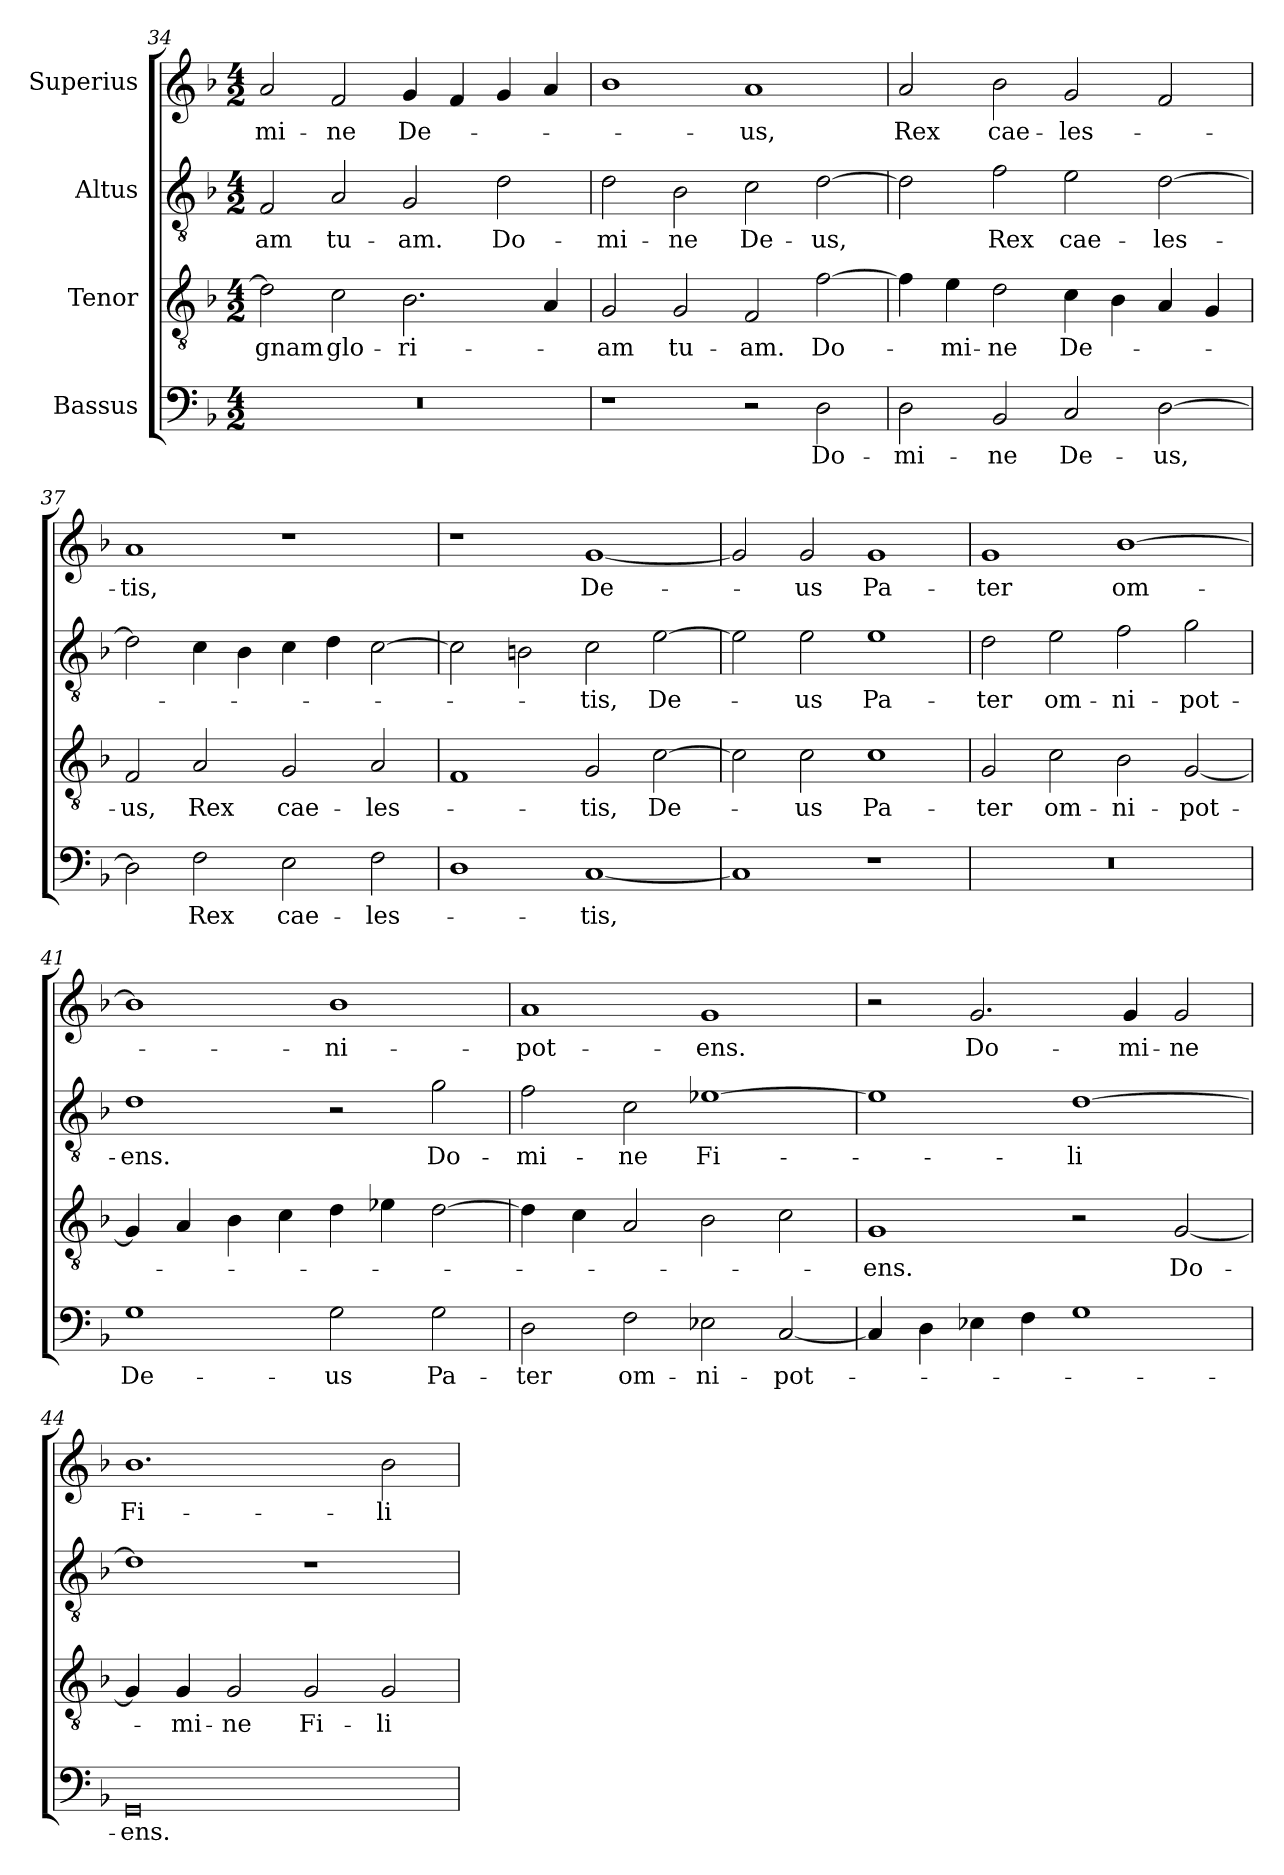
**kern	**text	**kern	**text	**kern	**text	**kern	**text
*part4	*part4	*part3	*part3	*part2	*part2	*part1	*part1
*staff4	*staff4	*staff3	*staff3	*staff2	*staff2	*staff1	*staff1
*I"Bassus	*	*I"Tenor	*	*I"Altus	*	*I"Superius	*
*clefF4	*	*clefGv2	*	*clefGv2	*	*clefG2	*
*k[b-]	*	*k[b-]	*	*k[b-]	*	*k[b-]	*
*M4/2	*	*M4/2	*	*M4/2	*	*M4/2	*
=34	=34	=34	=34	=34	=34	=34	=34
0r	.	2d\]	-gnam	2F/	-am	2a/	-mi-
.	.	2c\	glo-	2A/	tu-	2f/	-ne
.	.	2.B-\	-ri-	2G/	-am.	4g/	De-
.	.	.	.	.	.	4f/	.
.	.	.	.	2d\	Do-	4g/	.
.	.	4A/	.	.	.	4a/	.
=35	=35	=35	=35	=35	=35	=35	=35
1r	.	2G/	-am	2d\	-mi-	1b-\	.
.	.	2G/	tu-	2B-\	-ne	.	.
2r	.	2F/	-am.	2c\	De-	1a/	-us,
2D\	Do-	[2f\	Do-	[2d\	-us,	.	.
=36	=36	=36	=36	=36	=36	=36	=36
2D\	-mi-	4f\]	.	2d\]	.	2a/	Rex
.	.	4e\	-mi-	.	.	.	.
2BB-/	-ne	2d\	-ne	2f\	Rex	2b-\	cae-
2C/	De-	4c\	De-	2e\	cae-	2g/	-les-
.	.	4B-\	.	.	.	.	.
[2D\	-us,	4A/	.	[2d\	-les-	2f/	.
.	.	4G/	.	.	.	.	.
=37	=37	=37	=37	=37	=37	=37	=37
2D\]	.	2F/	-us,	2d\]	.	1a/	-tis,
2F\	Rex	2A/	Rex	4c\	.	.	.
.	.	.	.	4B-\	.	.	.
2E\	cae-	2G/	cae-	4c\	.	1r	.
.	.	.	.	4d\	.	.	.
2F\	-les-	2A/	-les-	[2c\	.	.	.
=38	=38	=38	=38	=38	=38	=38	=38
1D\	.	1F/	.	2c\]	.	1r	.
.	.	.	.	2Bn\	.	.	.
[1C/	-tis,	2G/	-tis,	2c\	-tis,	[1g/	De-
.	.	[2c\	De-	[2e\	De-	.	.
=39	=39	=39	=39	=39	=39	=39	=39
1C/]	.	2c\]	.	2e\]	.	2g/]	.
.	.	2c\	-us	2e\	-us	2g/	-us
1r	.	1c\	Pa-	1e\	Pa-	1g/	Pa-
=40	=40	=40	=40	=40	=40	=40	=40
0r	.	2G/	-ter	2d\	-ter	1g/	-ter
.	.	2c\	om-	2e\	om-	.	.
.	.	2B-\	-ni-	2f\	-ni-	[1b-\	om-
.	.	[2G/	-pot-	2g\	-pot-	.	.
=41	=41	=41	=41	=41	=41	=41	=41
1G\	De-	4G/]	.	1d\	-ens.	1b-\]	.
.	.	4A/	.	.	.	.	.
.	.	4B-\	.	.	.	.	.
.	.	4c\	.	.	.	.	.
2G\	-us	4d\	.	2r	.	1b-\	-ni-
.	.	4e-X\	.	.	.	.	.
2G\	Pa-	[2d\	.	2g\	Do-	.	.
=42	=42	=42	=42	=42	=42	=42	=42
2D\	-ter	4d\]	.	2f\	-mi-	1a/	-pot-
.	.	4c\	.	.	.	.	.
2F\	om-	2A/	.	2c\	-ne	.	.
2E-X\	-ni-	2B-\	.	[1e-X\	Fi-	1g/	-ens.
[2C/	-pot-	2c\	.	.	.	.	.
=43	=43	=43	=43	=43	=43	=43	=43
4C/]	.	1G/	-ens.	1e-\]	.	2r	.
4D\	.	.	.	.	.	.	.
4E-X\	.	.	.	.	.	2.g/	Do-
4F\	.	.	.	.	.	.	.
1G\	.	2r	.	[1d\	-li	.	.
.	.	.	.	.	.	4g/	-mi-
.	.	[2G/	Do-	.	.	2g/	-ne
=44	=44	=44	=44	=44	=44	=44	=44
0GG/	-ens.	4G/]	.	1d\]	.	1.b-\	Fi-
.	.	4G/	-mi-	.	.	.	.
.	.	2G/	-ne	.	.	.	.
.	.	2G/	Fi-	1r	.	.	.
.	.	2G/	-li	.	.	2b-\	-li
=	=	=	=	=	=	=	=
*-	*-	*-	*-	*-	*-	*-	*-
